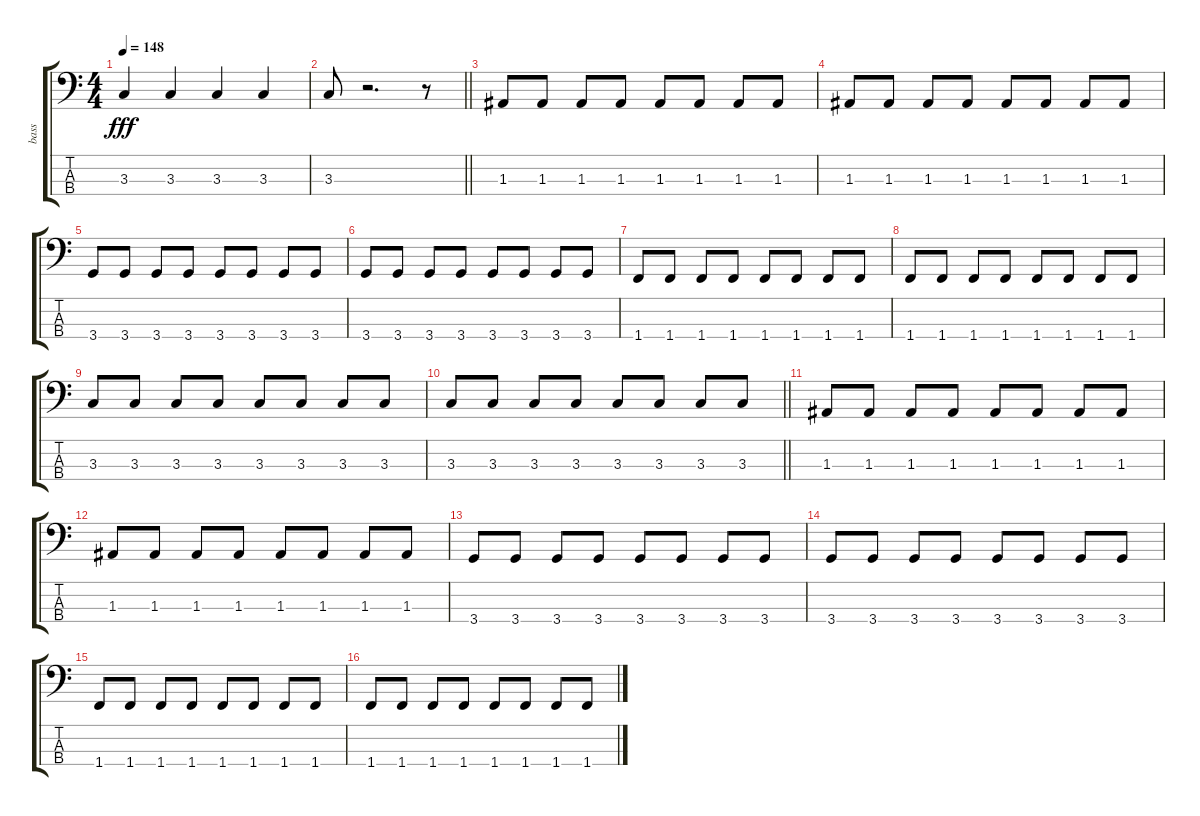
\track ("bass" "bass") {instrument electricbassfinger}
\staff {score tabs}
\tuning (G2 D2 A1 E1) {hide}
\ts (4 4)
\tempo 148
\clef f4
\ks c
3.3.4{dy fff} 3.3.4 3.3.4 3.3.4 |
\barLineRight lightlight
3.3.8 r.2{d} r.8 |
\section ("" "")
1.3.8 1.3.8 1.3.8 1.3.8 1.3.8 1.3.8 1.3.8 1.3.8 |
1.3.8 1.3.8 1.3.8 1.3.8 1.3.8 1.3.8 1.3.8 1.3.8 |
3.4.8 3.4.8 3.4.8 3.4.8 3.4.8 3.4.8 3.4.8 3.4.8 |
3.4.8 3.4.8 3.4.8 3.4.8 3.4.8 3.4.8 3.4.8 3.4.8 |
1.4.8 1.4.8 1.4.8 1.4.8 1.4.8 1.4.8 1.4.8 1.4.8 |
1.4.8 1.4.8 1.4.8 1.4.8 1.4.8 1.4.8 1.4.8 1.4.8 |
3.3.8 3.3.8 3.3.8 3.3.8 3.3.8 3.3.8 3.3.8 3.3.8 |
\barLineRight lightlight
3.3.8 3.3.8 3.3.8 3.3.8 3.3.8 3.3.8 3.3.8 3.3.8 |
1.3.8 1.3.8 1.3.8 1.3.8 1.3.8 1.3.8 1.3.8 1.3.8 |
1.3.8 1.3.8 1.3.8 1.3.8 1.3.8 1.3.8 1.3.8 1.3.8 |
3.4.8 3.4.8 3.4.8 3.4.8 3.4.8 3.4.8 3.4.8 3.4.8 |
3.4.8 3.4.8 3.4.8 3.4.8 3.4.8 3.4.8 3.4.8 3.4.8 |
1.4.8 1.4.8 1.4.8 1.4.8 1.4.8 1.4.8 1.4.8 1.4.8 |
1.4.8 1.4.8 1.4.8 1.4.8 1.4.8 1.4.8 1.4.8 1.4.8
